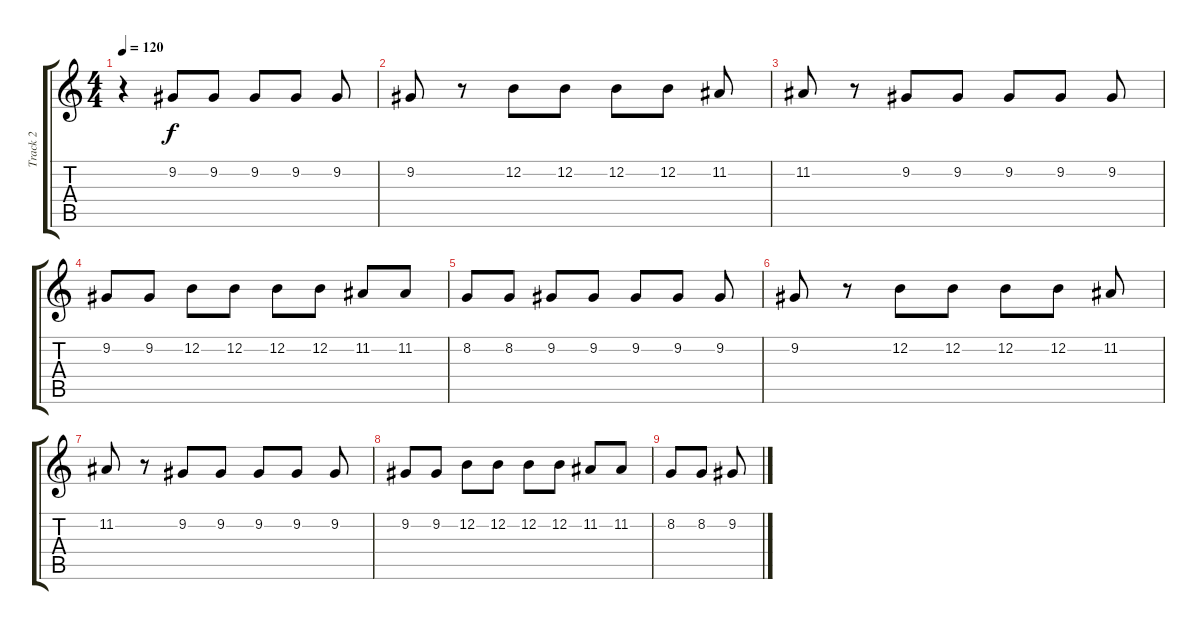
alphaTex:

\track ("Track 2" "Track 2") {instrument lead1square}
\staff {score tabs}
\tuning (E4 B3 G3 D3 A2 E2) {hide}
\ts (4 4)
\tempo 120
\clef g2
\ks c
r.4{dy f} 9.2.8 9.2.8 9.2.8 9.2.8 9.2.8 |
9.2.8 r.8 12.2.8 12.2.8 12.2.8 12.2.8 11.2.8 |
11.2.8 r.8 9.2.8 9.2.8 9.2.8 9.2.8 9.2.8 |
9.2.8 9.2.8 12.2.8 12.2.8 12.2.8 12.2.8 11.2.8 11.2.8 |
8.2.8 8.2.8 9.2.8 9.2.8 9.2.8 9.2.8 9.2.8 |
9.2.8 r.8 12.2.8 12.2.8 12.2.8 12.2.8 11.2.8 |
11.2.8 r.8 9.2.8 9.2.8 9.2.8 9.2.8 9.2.8 |
9.2.8 9.2.8 12.2.8 12.2.8 12.2.8 12.2.8 11.2.8 11.2.8 |
8.2.8 8.2.8 9.2.8
